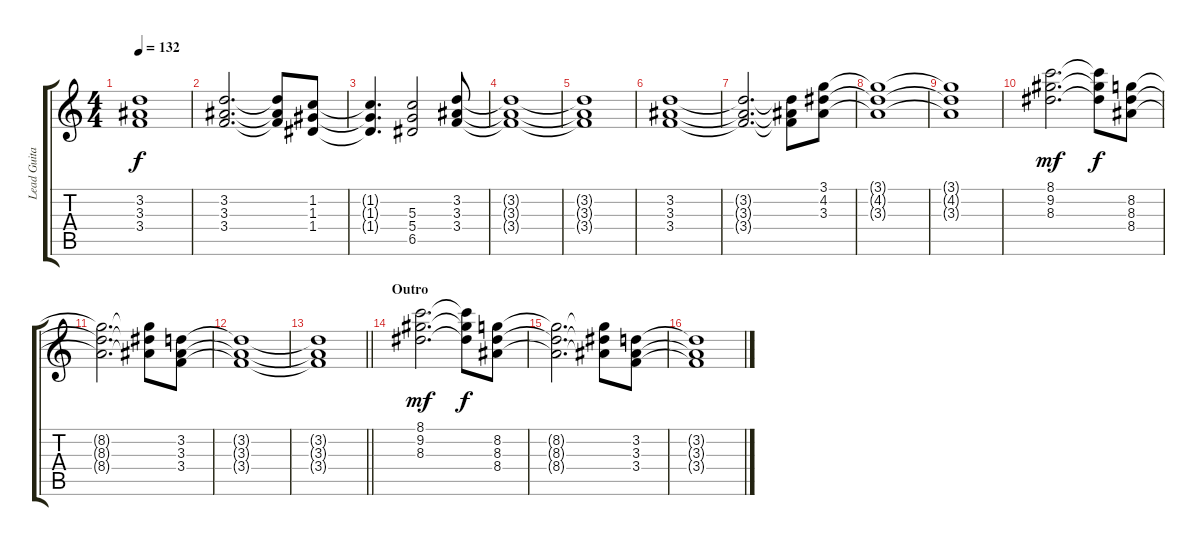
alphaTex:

\track ("Lead Guitar (Angus Young)" "Lead Guita") {instrument overdrivenguitar}
\staff {score tabs}
\tuning (E4 B3 G3 D3 A2 E2) {hide}
\ts (4 4)
\tempo 132
\clef g2
\ks c
(3.2{t} 3.3{t} 3.4{t}).1{dy f} |
(3.2 3.3 3.4).2{d} (3.2{t} 3.3{t} 3.4{t}).8 (1.2 1.3 1.4).8 |
(1.2{t} 1.3{t} 1.4{t}).4{d} (5.3 5.4 6.5).2 (3.2 3.3 3.4).8 |
(3.2{t} 3.3{t} 3.4{t}).1 |
(3.2{t} 3.3{t} 3.4{t}).1 |
(3.2 3.3 3.4).1 |
(3.2{t} 3.3{t} 3.4{t}).2{d} (3.2{t} 3.3{t} 3.4{t}).8 (3.1 4.2 3.3).8 |
(3.1{t} 4.2{t} 3.3{t}).1 |
(3.1{t} 4.2{t} 3.3{t}).1 |
(8.1 9.2 8.3).2{d dy mf} (8.1{t} 9.2{t} 8.3{t}).8{dy f} (8.2 8.3 8.4).8 |
(8.2{t} 8.3{t} 8.4{t}).2{d} (8.2{t} 8.3{t} 8.4{t}).8 (3.2 3.3 3.4).8 |
(3.2{t} 3.3{t} 3.4{t}).1 |
\barLineRight lightlight
(3.2{t} 3.3{t} 3.4{t}).1 |
\section ("" "Outro")
(8.1 9.2 8.3).2{d dy mf} (8.1{t} 9.2{t} 8.3{t}).8{dy f} (8.2 8.3 8.4).8 |
(8.2{t} 8.3{t} 8.4{t}).2{d} (8.2{t} 8.3{t} 8.4{t}).8 (3.2 3.3 3.4).8 |
(3.2{t} 3.3{t} 3.4{t}).1
